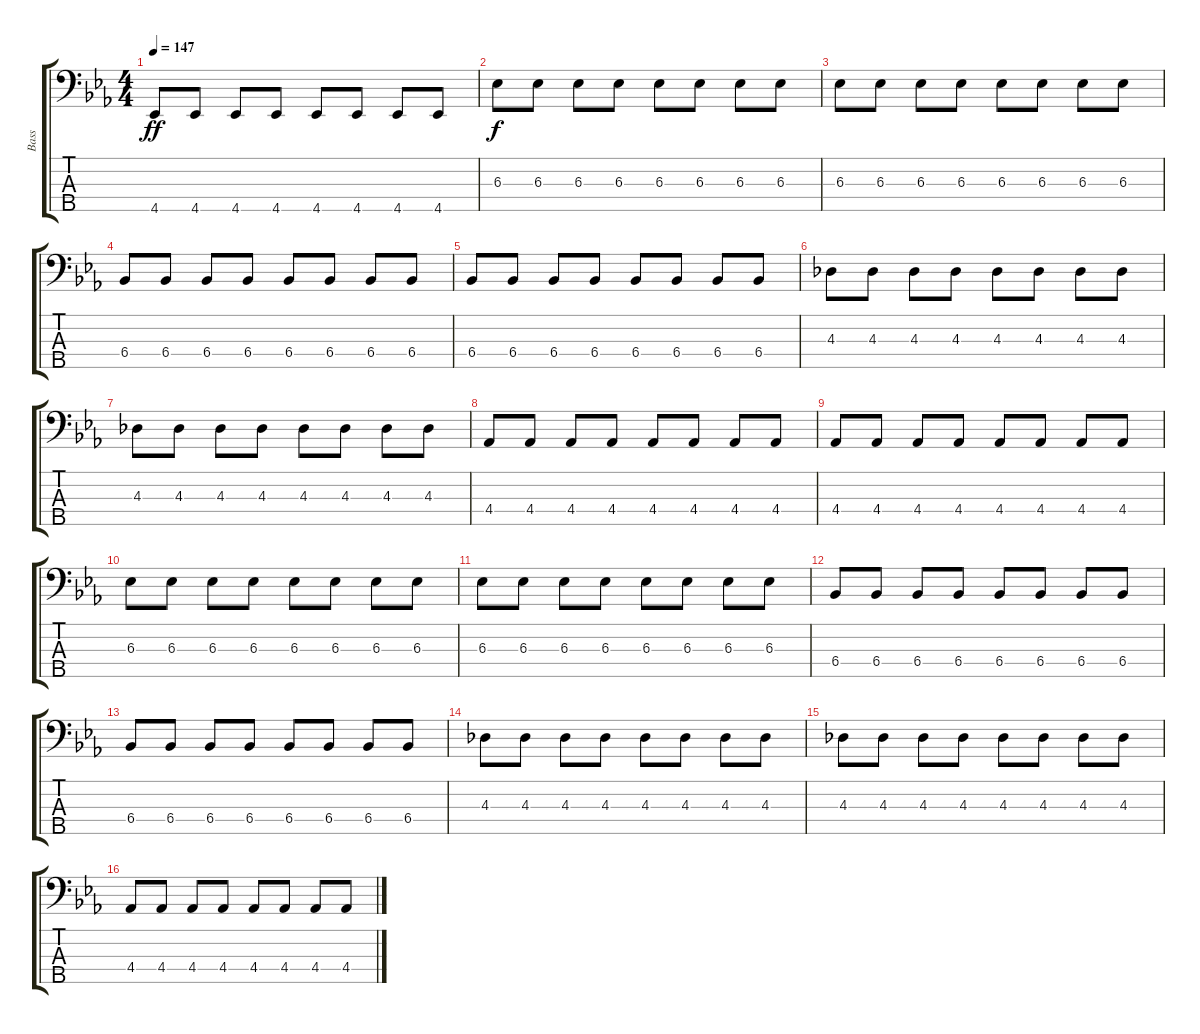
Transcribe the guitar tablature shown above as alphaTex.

\track ("Bass" "Bass") {instrument electricbasspick}
\staff {score tabs}
\tuning (G2 D2 A1 E1 B0) {hide}
\ts (4 4)
\tempo 147
\clef f4
\ks eb
4.5.8{dy ff} 4.5.8 4.5.8 4.5.8 4.5.8 4.5.8 4.5.8 4.5.8 |
6.3.8{dy f} 6.3.8 6.3.8 6.3.8 6.3.8 6.3.8 6.3.8 6.3.8 |
6.3.8 6.3.8 6.3.8 6.3.8 6.3.8 6.3.8 6.3.8 6.3.8 |
6.4.8 6.4.8 6.4.8 6.4.8 6.4.8 6.4.8 6.4.8 6.4.8 |
6.4.8 6.4.8 6.4.8 6.4.8 6.4.8 6.4.8 6.4.8 6.4.8 |
4.3.8 4.3.8 4.3.8 4.3.8 4.3.8 4.3.8 4.3.8 4.3.8 |
4.3.8 4.3.8 4.3.8 4.3.8 4.3.8 4.3.8 4.3.8 4.3.8 |
4.4.8 4.4.8 4.4.8 4.4.8 4.4.8 4.4.8 4.4.8 4.4.8 |
4.4.8 4.4.8 4.4.8 4.4.8 4.4.8 4.4.8 4.4.8 4.4.8 |
6.3.8 6.3.8 6.3.8 6.3.8 6.3.8 6.3.8 6.3.8 6.3.8 |
6.3.8 6.3.8 6.3.8 6.3.8 6.3.8 6.3.8 6.3.8 6.3.8 |
6.4.8 6.4.8 6.4.8 6.4.8 6.4.8 6.4.8 6.4.8 6.4.8 |
6.4.8 6.4.8 6.4.8 6.4.8 6.4.8 6.4.8 6.4.8 6.4.8 |
4.3.8 4.3.8 4.3.8 4.3.8 4.3.8 4.3.8 4.3.8 4.3.8 |
4.3.8 4.3.8 4.3.8 4.3.8 4.3.8 4.3.8 4.3.8 4.3.8 |
4.4.8 4.4.8 4.4.8 4.4.8 4.4.8 4.4.8 4.4.8 4.4.8
